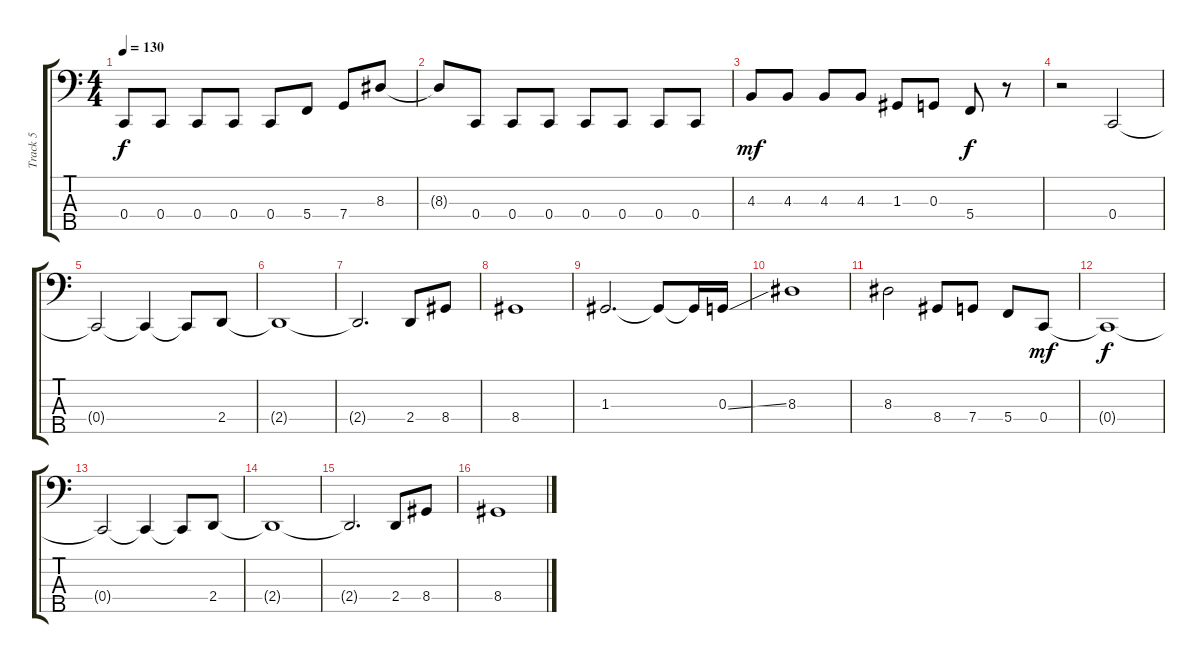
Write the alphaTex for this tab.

\track ("Track 5" "Track 5") {mute instrument electricbasspick}
\staff {score tabs}
\tuning (F2 C2 G1 C1 A0) {hide}
\ts (4 4)
\tempo 130
\clef f4
\ks c
0.4.8{dy f} 0.4.8 0.4.8 0.4.8 0.4.8 5.4.8 7.4.8 8.3.8 |
8.3{t}.8 0.4.8 0.4.8 0.4.8 0.4.8 0.4.8 0.4.8 0.4.8 |
4.3.8{dy mf} 4.3.8 4.3.8 4.3.8 1.3.8 0.3.8 5.4.8{dy f} r.8 |
r.2 0.4.2 |
0.4{t}.2 0.4{t}.4 0.4{t}.8 2.4.8 |
2.4{t}.1 |
2.4{t}.2{d} 2.4.8 8.4.8 |
8.4.1 |
1.3.2{d} 1.3{t}.8 1.3{t}.16 0.3{ss}.16 |
8.3.1 |
8.3.2 8.4.8 7.4.8 5.4.8 0.4.8{dy mf} |
0.4{t}.1{dy f} |
0.4{t}.2 0.4{t}.4 0.4{t}.8 2.4.8 |
2.4{t}.1 |
2.4{t}.2{d} 2.4.8 8.4.8 |
8.4.1
